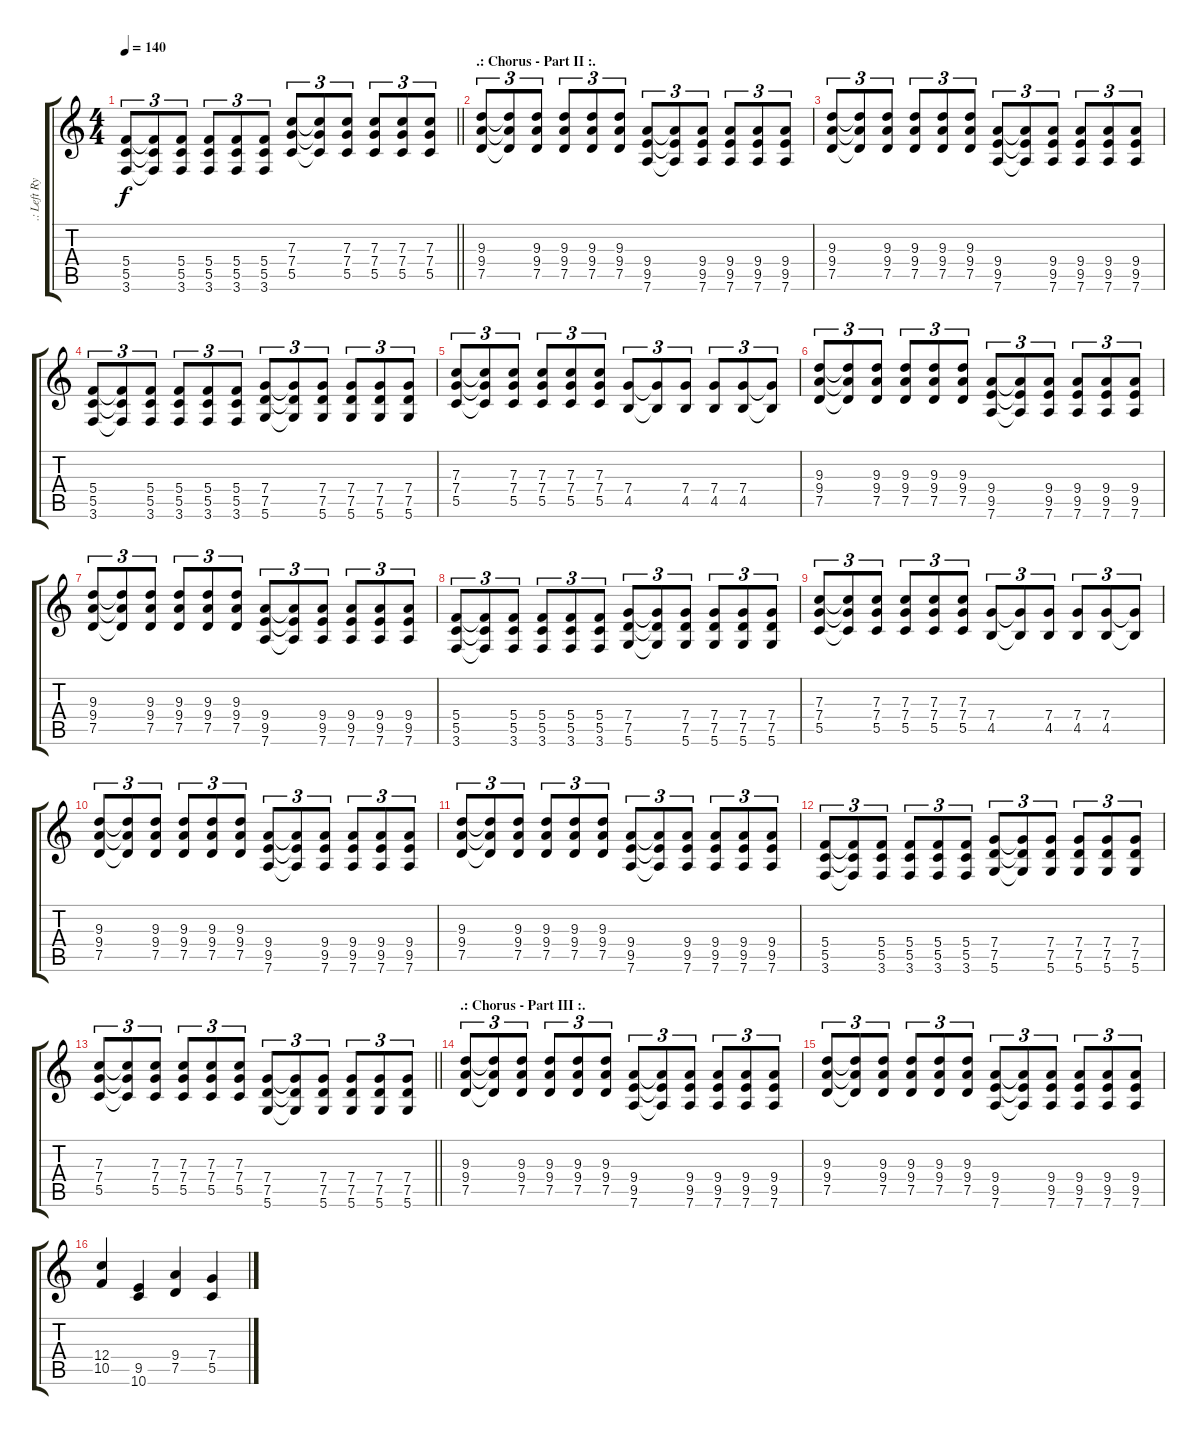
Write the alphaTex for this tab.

\track (".: Left Rythm Guitar :." ".: Left Ry") {instrument overdrivenguitar}
\staff {score tabs}
\tuning (D4 A3 F3 C3 G2 D2) {hide}
\ts (4 4)
\tempo 140
\clef g2
\barLineRight lightlight
\ks c
(5.4 5.5 3.6).8{tu (3 2) dy f} (5.4{t} 5.5{t} 3.6{t}).8{tu (3 2)} (5.4 5.5 3.6).8{tu (3 2)} (5.4 5.5 3.6).8{tu (3 2)} (5.4 5.5 3.6).8{tu (3 2)} (5.4 5.5 3.6).8{tu (3 2)} (7.3 7.4 5.5).8{tu (3 2)} (7.3{t} 7.4{t} 5.5{t}).8{tu (3 2)} (7.3 7.4 5.5).8{tu (3 2)} (7.3 7.4 5.5).8{tu (3 2)} (7.3 7.4 5.5).8{tu (3 2)} (7.3 7.4 5.5).8{tu (3 2)} |
\section ("" ".: Chorus - Part II :.")
(9.3 9.4 7.5).8{tu (3 2)} (9.3{t} 9.4{t} 7.5{t}).8{tu (3 2)} (9.3 9.4 7.5).8{tu (3 2)} (9.3 9.4 7.5).8{tu (3 2)} (9.3 9.4 7.5).8{tu (3 2)} (9.3 9.4 7.5).8{tu (3 2)} (9.4 9.5 7.6).8{tu (3 2)} (9.4{t} 9.5{t} 7.6{t}).8{tu (3 2)} (9.4 9.5 7.6).8{tu (3 2)} (9.4 9.5 7.6).8{tu (3 2)} (9.4 9.5 7.6).8{tu (3 2)} (9.4 9.5 7.6).8{tu (3 2)} |
(9.3 9.4 7.5).8{tu (3 2)} (9.3{t} 9.4{t} 7.5{t}).8{tu (3 2)} (9.3 9.4 7.5).8{tu (3 2)} (9.3 9.4 7.5).8{tu (3 2)} (9.3 9.4 7.5).8{tu (3 2)} (9.3 9.4 7.5).8{tu (3 2)} (9.4 9.5 7.6).8{tu (3 2)} (9.4{t} 9.5{t} 7.6{t}).8{tu (3 2)} (9.4 9.5 7.6).8{tu (3 2)} (9.4 9.5 7.6).8{tu (3 2)} (9.4 9.5 7.6).8{tu (3 2)} (9.4 9.5 7.6).8{tu (3 2)} |
(5.4 5.5 3.6).8{tu (3 2)} (5.4{t} 5.5{t} 3.6{t}).8{tu (3 2)} (5.4 5.5 3.6).8{tu (3 2)} (5.4 5.5 3.6).8{tu (3 2)} (5.4 5.5 3.6).8{tu (3 2)} (5.4 5.5 3.6).8{tu (3 2)} (7.4 7.5 5.6).8{tu (3 2)} (7.4{t} 7.5{t} 5.6{t}).8{tu (3 2)} (7.4 7.5 5.6).8{tu (3 2)} (7.4 7.5 5.6).8{tu (3 2)} (7.4 7.5 5.6).8{tu (3 2)} (7.4 7.5 5.6).8{tu (3 2)} |
(7.3 7.4 5.5).8{tu (3 2)} (7.3{t} 7.4{t} 5.5{t}).8{tu (3 2)} (7.3 7.4 5.5).8{tu (3 2)} (7.3 7.4 5.5).8{tu (3 2)} (7.3 7.4 5.5).8{tu (3 2)} (7.3 7.4 5.5).8{tu (3 2)} (7.4 4.5).8{tu (3 2)} (7.4{t} 4.5{t}).8{tu (3 2)} (7.4 4.5).8{tu (3 2)} (7.4 4.5).8{tu (3 2)} (7.4 4.5).8{tu (3 2)} (7.4{t} 4.5{t}).8{tu (3 2)} |
(9.3 9.4 7.5).8{tu (3 2)} (9.3{t} 9.4{t} 7.5{t}).8{tu (3 2)} (9.3 9.4 7.5).8{tu (3 2)} (9.3 9.4 7.5).8{tu (3 2)} (9.3 9.4 7.5).8{tu (3 2)} (9.3 9.4 7.5).8{tu (3 2)} (9.4 9.5 7.6).8{tu (3 2)} (9.4{t} 9.5{t} 7.6{t}).8{tu (3 2)} (9.4 9.5 7.6).8{tu (3 2)} (9.4 9.5 7.6).8{tu (3 2)} (9.4 9.5 7.6).8{tu (3 2)} (9.4 9.5 7.6).8{tu (3 2)} |
(9.3 9.4 7.5).8{tu (3 2)} (9.3{t} 9.4{t} 7.5{t}).8{tu (3 2)} (9.3 9.4 7.5).8{tu (3 2)} (9.3 9.4 7.5).8{tu (3 2)} (9.3 9.4 7.5).8{tu (3 2)} (9.3 9.4 7.5).8{tu (3 2)} (9.4 9.5 7.6).8{tu (3 2)} (9.4{t} 9.5{t} 7.6{t}).8{tu (3 2)} (9.4 9.5 7.6).8{tu (3 2)} (9.4 9.5 7.6).8{tu (3 2)} (9.4 9.5 7.6).8{tu (3 2)} (9.4 9.5 7.6).8{tu (3 2)} |
(5.4 5.5 3.6).8{tu (3 2)} (5.4{t} 5.5{t} 3.6{t}).8{tu (3 2)} (5.4 5.5 3.6).8{tu (3 2)} (5.4 5.5 3.6).8{tu (3 2)} (5.4 5.5 3.6).8{tu (3 2)} (5.4 5.5 3.6).8{tu (3 2)} (7.4 7.5 5.6).8{tu (3 2)} (7.4{t} 7.5{t} 5.6{t}).8{tu (3 2)} (7.4 7.5 5.6).8{tu (3 2)} (7.4 7.5 5.6).8{tu (3 2)} (7.4 7.5 5.6).8{tu (3 2)} (7.4 7.5 5.6).8{tu (3 2)} |
(7.3 7.4 5.5).8{tu (3 2)} (7.3{t} 7.4{t} 5.5{t}).8{tu (3 2)} (7.3 7.4 5.5).8{tu (3 2)} (7.3 7.4 5.5).8{tu (3 2)} (7.3 7.4 5.5).8{tu (3 2)} (7.3 7.4 5.5).8{tu (3 2)} (7.4 4.5).8{tu (3 2)} (7.4{t} 4.5{t}).8{tu (3 2)} (7.4 4.5).8{tu (3 2)} (7.4 4.5).8{tu (3 2)} (7.4 4.5).8{tu (3 2)} (7.4{t} 4.5{t}).8{tu (3 2)} |
(9.3 9.4 7.5).8{tu (3 2)} (9.3{t} 9.4{t} 7.5{t}).8{tu (3 2)} (9.3 9.4 7.5).8{tu (3 2)} (9.3 9.4 7.5).8{tu (3 2)} (9.3 9.4 7.5).8{tu (3 2)} (9.3 9.4 7.5).8{tu (3 2)} (9.4 9.5 7.6).8{tu (3 2)} (9.4{t} 9.5{t} 7.6{t}).8{tu (3 2)} (9.4 9.5 7.6).8{tu (3 2)} (9.4 9.5 7.6).8{tu (3 2)} (9.4 9.5 7.6).8{tu (3 2)} (9.4 9.5 7.6).8{tu (3 2)} |
(9.3 9.4 7.5).8{tu (3 2)} (9.3{t} 9.4{t} 7.5{t}).8{tu (3 2)} (9.3 9.4 7.5).8{tu (3 2)} (9.3 9.4 7.5).8{tu (3 2)} (9.3 9.4 7.5).8{tu (3 2)} (9.3 9.4 7.5).8{tu (3 2)} (9.4 9.5 7.6).8{tu (3 2)} (9.4{t} 9.5{t} 7.6{t}).8{tu (3 2)} (9.4 9.5 7.6).8{tu (3 2)} (9.4 9.5 7.6).8{tu (3 2)} (9.4 9.5 7.6).8{tu (3 2)} (9.4 9.5 7.6).8{tu (3 2)} |
(5.4 5.5 3.6).8{tu (3 2)} (5.4{t} 5.5{t} 3.6{t}).8{tu (3 2)} (5.4 5.5 3.6).8{tu (3 2)} (5.4 5.5 3.6).8{tu (3 2)} (5.4 5.5 3.6).8{tu (3 2)} (5.4 5.5 3.6).8{tu (3 2)} (7.4 7.5 5.6).8{tu (3 2)} (7.4{t} 7.5{t} 5.6{t}).8{tu (3 2)} (7.4 7.5 5.6).8{tu (3 2)} (7.4 7.5 5.6).8{tu (3 2)} (7.4 7.5 5.6).8{tu (3 2)} (7.4 7.5 5.6).8{tu (3 2)} |
\barLineRight lightlight
(7.3 7.4 5.5).8{tu (3 2)} (7.3{t} 7.4{t} 5.5{t}).8{tu (3 2)} (7.3 7.4 5.5).8{tu (3 2)} (7.3 7.4 5.5).8{tu (3 2)} (7.3 7.4 5.5).8{tu (3 2)} (7.3 7.4 5.5).8{tu (3 2)} (7.4 7.5 5.6).8{tu (3 2)} (7.4{t} 7.5{t} 5.6{t}).8{tu (3 2)} (7.4 7.5 5.6).8{tu (3 2)} (7.4 7.5 5.6).8{tu (3 2)} (7.4 7.5 5.6).8{tu (3 2)} (7.4 7.5 5.6).8{tu (3 2)} |
\section ("" ".: Chorus - Part III :.")
(9.3 9.4 7.5).8{tu (3 2)} (9.3{t} 9.4{t} 7.5{t}).8{tu (3 2)} (9.3 9.4 7.5).8{tu (3 2)} (9.3 9.4 7.5).8{tu (3 2)} (9.3 9.4 7.5).8{tu (3 2)} (9.3 9.4 7.5).8{tu (3 2)} (9.4 9.5 7.6).8{tu (3 2)} (9.4{t} 9.5{t} 7.6{t}).8{tu (3 2)} (9.4 9.5 7.6).8{tu (3 2)} (9.4 9.5 7.6).8{tu (3 2)} (9.4 9.5 7.6).8{tu (3 2)} (9.4 9.5 7.6).8{tu (3 2)} |
(9.3 9.4 7.5).8{tu (3 2)} (9.3{t} 9.4{t} 7.5{t}).8{tu (3 2)} (9.3 9.4 7.5).8{tu (3 2)} (9.3 9.4 7.5).8{tu (3 2)} (9.3 9.4 7.5).8{tu (3 2)} (9.3 9.4 7.5).8{tu (3 2)} (9.4 9.5 7.6).8{tu (3 2)} (9.4{t} 9.5{t} 7.6{t}).8{tu (3 2)} (9.4 9.5 7.6).8{tu (3 2)} (9.4 9.5 7.6).8{tu (3 2)} (9.4 9.5 7.6).8{tu (3 2)} (9.4 9.5 7.6).8{tu (3 2)} |
(12.4 10.5).4 (9.5 10.6).4 (9.4 7.5).4 (7.4 5.5).4
